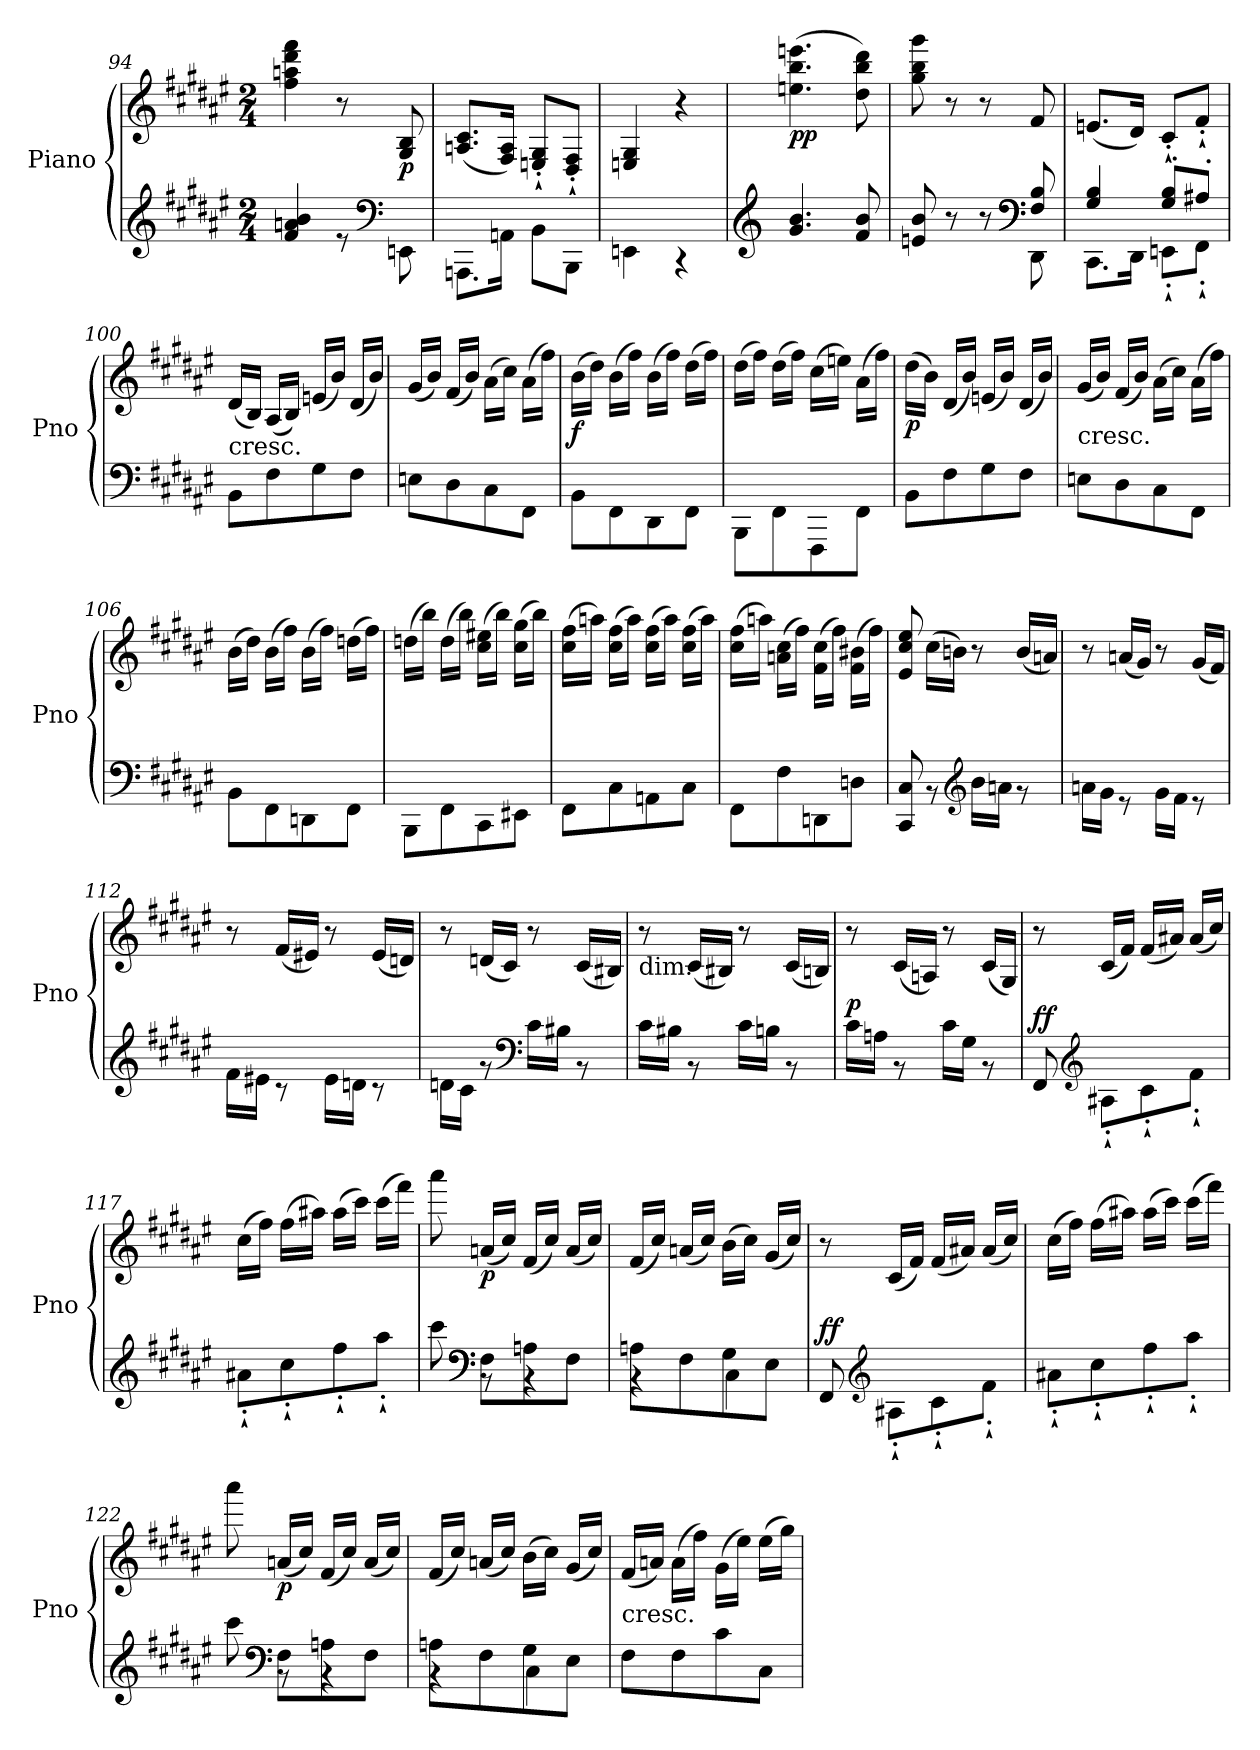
**kern	**kern	**dynam
*part1	*part1	*part1
*staff2	*staff1	*staff1/2
*I"Piano	*	*
*I'Pno	*	*
!!LO:PB:g=z
*clefG2	*clefG2	*
*k[f#c#g#d#a#e#]	*k[f#c#g#d#a#e#]	*
*F#:	*F#:	*
*M2/4	*M2/4	*
=94	=94	=94
*^	*	*
2ryy	4f#/ 4an/ 4b/	4ff#\ 4aan\ 4ddd#\ 4fff#\	.
.	8r	8r	.
*clefF4	*	*	*
!	!	!	!LO:DY:b
.	8EEn\	8G#/ 8B/	p
=95	=95	=95	=95
2ryy	8.AAAn\L	(<8.An/ 8.c#/L	.
.	16AAn\Jk	16F#/ 16A/Jk)	.
.	8BB\L	8En/'` 8G#/'`L	.
.	8BBB\J	8D#/'` 8F#/'`J	.
=96	=96	=96	=96
2ryy	4EEn\	4En/ 4G#/	.
.	4r	4r	.
=97	=97	=97	=97
*clefG2	*	*	*
!	!	!	!LO:DY:b
2ryy	4.g#/ 4.b/	(>4.een\ 4.bb\ 4.eeen\	pp
.	8f#/ 8b/	8dd#\ 8bb\ 8ddd#\)	.
=98	=98	=98	=98
4.ryy	8en/ 8b/	8gg#\ 8bb\ 8ggg#\	.
.	8r	8r	.
.	8r	8r	.
*clefF4	*	*	*
8F#/ 8B/	8DD#\	8f#/	.
=99	=99	=99	=99
4G#/ 4B/	8.CC#\L	(<8.en/L	.
.	16DD#\Jk	16d#/Jk)	.
8G#/' 8B/'L	8EEn'`\L	8c#'`/L	.
8A#X'/J	8FF#'`\J	8f#'`/J	.
=100	=100	=100	=100
!	!	!LO:TX:b:t=cresc.	!
2ryy	8BB\L	(<16d#/LL	.
.	.	16B/JJ)	.
.	8F#\	(<16A#/LL	.
.	.	16B/JJ)	.
.	8G#\	(<16en/LL	.
.	.	16b/JJ)	.
.	8F#\J	(<16d#/LL	.
.	.	16b/JJ)	.
!!LO:LB:g=z
=101	=101	=101	=101
2ryy	8En\L	(<16g#/LL	.
.	.	16b/JJ)	.
.	8D#\	(<16f#/LL	.
.	.	16b/JJ)	.
.	8C#\	(>16a#\LL	.
.	.	16cc#\JJ)	.
.	8FF#\J	(>16a#\LL	.
.	.	16ff#\JJ)	.
=102	=102	=102	=102
!	!	!	!LO:DY:b
2ryy	8BB\L	(>16b\LL	f
.	.	16dd#\JJ)	.
.	8FF#\	(>16b\LL	.
.	.	16ff#\JJ)	.
.	8DD#\	(>16b\LL	.
.	.	16ff#\JJ)	.
.	8FF#\J	(>16dd#\LL	.
.	.	16ff#\JJ)	.
=103	=103	=103	=103
2ryy	8BBB\L	(>16dd#\LL	.
.	.	16ff#\JJ)	.
.	8FF#\	(>16dd#\LL	.
.	.	16ff#\JJ)	.
.	8FFF#\	(>16cc#\LL	.
.	.	16een\JJ)	.
.	8FF#\J	(>16a#\LL	.
.	.	16ff#\JJ)	.
=104	=104	=104	=104
!	!	!	!LO:DY:b
2ryy	8BB\L	(>16dd#\LL	p
.	.	16b\JJ)	.
.	8F#\	(<16d#/LL	.
.	.	16b/JJ)	.
.	8G#\	(<16en/LL	.
.	.	16b/JJ)	.
.	8F#\J	(<16d#/LL	.
.	.	16b/JJ)	.
=105	=105	=105	=105
!LO:TX:a:t=cresc.	!	!	!
2ryy	8En\L	(<16g#/LL	.
.	.	16b/JJ)	.
.	8D#\	(<16f#/LL	.
.	.	16b/JJ)	.
.	8C#\	(>16a#\LL	.
.	.	16cc#\JJ)	.
.	8FF#\J	(>16a#\LL	.
.	.	16ff#\JJ)	.
!!LO:LB:g=z
=106	=106	=106	=106
2ryy	8BB\L	(>16b\LL	.
.	.	16dd#\JJ)	.
.	8FF#\	(>16b\LL	.
.	.	16ff#\JJ)	.
.	8DDn\	(>16b\LL	.
.	.	16ff#\JJ)	.
.	8FF#\J	(>16ddn\LL	.
.	.	16ff#\JJ)	.
=107	=107	=107	=107
2ryy	8BBB\L	(>16ddn\LL	.
.	.	16bb\JJ)	.
.	8FF#\	(>16dd\LL	.
.	.	16bb\JJ)	.
.	8CC#\	(>16cc#\ 16ee#X\LL	.
.	.	16bb\JJ)	.
.	8EE#X\J	(>16cc#\ 16gg#\LL	.
.	.	16bb\JJ)	.
=108	=108	=108	=108
2ryy	8FF#\L	(>16cc#\ 16ff#\LL	.
.	.	16aan\JJ)	.
.	8C#\	(>16cc#\ 16ff#\LL	.
.	.	16aa\JJ)	.
.	8AAn\	(>16cc#\ 16ff#\LL	.
.	.	16aa\JJ)	.
.	8C#\J	(>16cc#\ 16ff#\LL	.
.	.	16aa\JJ)	.
=109	=109	=109	=109
2ryy	8FF#\L	(>16cc#\ 16ff#\LL	.
.	.	16aan\JJ)	.
.	8F#\	(>16an\ 16cc#\LL	.
.	.	16ff#\JJ)	.
.	8DDn\	(>16f#\ 16cc#\LL	.
.	.	16ff#\JJ)	.
.	8Dn\J	(>16f#\ 16b#X\LL	.
.	.	16ff#\JJ)	.
=110	=110	=110	=110
2ryy	8CC#/ 8C#/	8e#/ 8cc#/ 8ee#/	.
.	8r	(>16cc#\LL	.
.	.	16bn\JJ)	.
*clefG2	*	*	*
.	16b\LL	8r	.
.	16an\JJ	.	.
.	8r	(<16b/LL	.
.	.	16an/JJ)	.
!!LO:LB:g=z
=111	=111	=111	=111
2ryy	16an\LL	8r	.
.	16g#\JJ	.	.
.	8r	(<16an/LL	.
.	.	16g#/JJ)	.
.	16g#\LL	8r	.
.	16f#\JJ	.	.
.	8r	(<16g#/LL	.
.	.	16f#/JJ)	.
=112	=112	=112	=112
2ryy	16f#\LL	8r	.
.	16e#X\JJ	.	.
.	8r	(<16f#/LL	.
.	.	16e#X/JJ)	.
.	16e#\LL	8r	.
.	16dn\JJ	.	.
.	8r	(<16e#/LL	.
.	.	16dn/JJ)	.
=113	=113	=113	=113
2ryy	16dn\LL	8r	.
.	16c#\JJ	.	.
.	8r	(<16dn/LL	.
.	.	16c#/JJ)	.
*clefF4	*	*	*
.	16c#\LL	8r	.
.	16B#X\JJ	.	.
.	8r	(<16c#/LL	.
.	.	16B#X/JJ)	.
=114	=114	=114	=114
!	!	!LO:TX:b:t=dim.	!
2ryy	16c#\LL	8r	.
.	16B#X\JJ	.	.
.	8r	(<16c#/LL	.
.	.	16B#X/JJ)	.
.	16c#\LL	8r	.
.	16Bn\JJ	.	.
.	8r	(<16c#/LL	.
.	.	16Bn/JJ)	.
!!LO:LB:g=z
=115	=115	=115	=115
!	!	!	!LO:DY:a=2
2ryy	16c#\LL	8r	p
.	16An\JJ	.	.
.	8r	(<16c#/LL	.
.	.	16An/JJ)	.
.	16c#\LL	8r	.
.	16G#\JJ	.	.
.	8r	(<16c#/LL	.
.	.	16G#/JJ)	.
=116	=116	=116	=116
!	!	!	!LO:DY:a=2
2ryy	8FF#/	8r	ff
*clefG2	*	*	*
.	8A#X'`\L	(<16c#/LL	.
.	.	16f#/JJ)	.
.	8c#'`\	(<16f#/LL	.
.	.	16a#X/JJ)	.
.	8f#'`\J	(<16a#/LL	.
.	.	16cc#/JJ)	.
=117	=117	=117	=117
2ryy	8a#X'`\L	(>16cc#\LL	.
.	.	16ff#\JJ)	.
.	8cc#'`\	(>16ff#\LL	.
.	.	16aa#X\JJ)	.
.	8ff#'`\	(>16aa#\LL	.
.	.	16ccc#\JJ)	.
.	8aa#'`\J	(>16ccc#\LL	.
.	.	16fff#\JJ)	.
=118	=118	=118	=118
*	*^	*	*
2ryy	8ccc#\	8ryy	8aaa#\	.
*clefF4	*	*	*	*
!	!	!	!	!LO:DY:b
.	8F#\L	8rBB	(<16an/LL	p
.	.	.	16cc#/JJ)	.
.	8An\	4rBB	(<16f#/LL	.
.	.	.	16cc#/JJ)	.
.	8F#\J	.	(<16a/LL	.
.	.	.	16cc#/JJ)	.
!!LO:PB:g=z
=119	=119	=119	=119	=119
2ryy	8An\L	4rBB	(<16f#/LL	.
.	.	.	16cc#/JJ)	.
.	8F#\	.	(<16an/LL	.
.	.	.	16cc#/JJ)	.
.	8G#\	4C#\	(>16b\LL	.
.	.	.	16cc#\JJ)	.
.	8E#\J	.	(<16g#/LL	.
.	.	.	16cc#/JJ)	.
*	*v	*v	*	*
=120	=120	=120	=120
!	!	!	!LO:DY:a=2
2ryy	8FF#/	8r	ff
*clefG2	*	*	*
.	8A#X'`\L	(<16c#/LL	.
.	.	16f#/JJ)	.
.	8c#'`\	(<16f#/LL	.
.	.	16a#X/JJ)	.
.	8f#'`\J	(<16a#/LL	.
.	.	16cc#/JJ)	.
=121	=121	=121	=121
2ryy	8a#X'`\L	(>16cc#\LL	.
.	.	16ff#\JJ)	.
.	8cc#'`\	(>16ff#\LL	.
.	.	16aa#X\JJ)	.
.	8ff#'`\	(>16aa#\LL	.
.	.	16ccc#\JJ)	.
.	8aa#'`\J	(>16ccc#\LL	.
.	.	16fff#\JJ)	.
=122	=122	=122	=122
*	*^	*	*
2ryy	8ccc#\	8ryy	8aaa#\	.
*clefF4	*	*	*	*
!	!	!	!	!LO:DY:b
.	8F#\L	8rBB	(<16an/LL	p
.	.	.	16cc#/JJ)	.
.	8An\	4rBB	(<16f#/LL	.
.	.	.	16cc#/JJ)	.
.	8F#\J	.	(<16a/LL	.
.	.	.	16cc#/JJ)	.
!!LO:LB:g=z
=123	=123	=123	=123	=123
2ryy	8An\L	4rBB	(<16f#/LL	.
.	.	.	16cc#/JJ)	.
.	8F#\	.	(<16an/LL	.
.	.	.	16cc#/JJ)	.
.	8G#\	4C#\	(>16b\LL	.
.	.	.	16cc#\JJ)	.
.	8E#\J	.	(<16g#/LL	.
.	.	.	16cc#/JJ)	.
*	*v	*v	*	*
=124	=124	=124	=124
!	!	!LO:TX:b:t=cresc.	!
2ryy	8F#\L	(<16f#/LL	.
.	.	16an/JJ)	.
.	8F#\	(>16a\LL	.
.	.	16ff#\JJ)	.
.	8c#\	(>16g#\LL	.
.	.	16ee#\JJ)	.
.	8C#\J	(>16ee#\LL	.
.	.	16gg#\JJ)	.
*v	*v	*	*
=	=	=
*-	*-	*-
